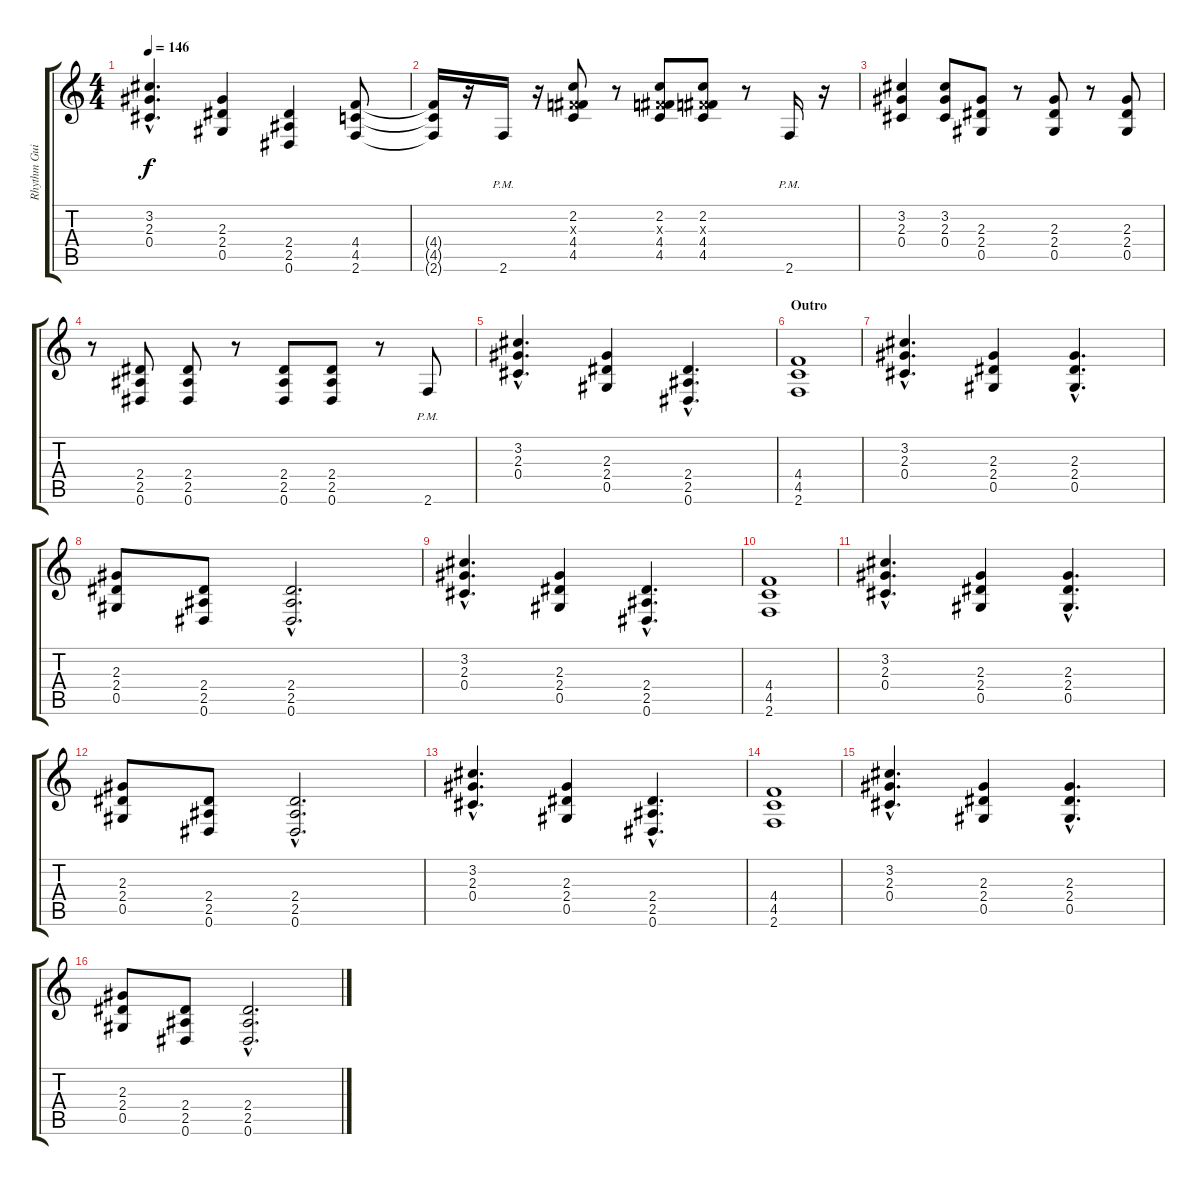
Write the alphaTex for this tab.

\track ("Rhythm Guitar" "Rhythm Gui") {instrument distortionguitar}
\staff {score tabs}
\tuning (Eb4 Bb3 Gb3 Db3 Ab2 Eb2) {hide}
\ts (4 4)
\tempo 146
\clef g2
\ks c
(3.2{hac} 2.3{hac} 0.4{hac}).4{d dy f} (2.3 2.4 0.5).4 (2.4 2.5 0.6).4 (4.4 4.5 2.6).8 |
(4.4{t} 4.5{t} 2.6{t}).16 r.16 2.6{pm}.16 r.16 (2.2 0.3{x} 4.4 4.5).8 r.8 (2.2 0.3{x} 4.4 4.5).8 (2.2 0.3{x} 4.4 4.5).8 r.8 2.6{pm}.16 r.16 |
(3.2 2.3 0.4).4 (3.2 2.3 0.4).8 (2.3 2.4 0.5).8 r.8 (2.3 2.4 0.5).8 r.8 (2.3 2.4 0.5).8 |
r.8 (2.4 2.5 0.6).8 (2.4 2.5 0.6).8 r.8 (2.4 2.5 0.6).8 (2.4 2.5 0.6).8 r.8 2.6{pm}.8 |
(3.2{hac} 2.3{hac} 0.4{hac}).4{d} (2.3 2.4 0.5).4 (2.4{hac} 2.5{hac} 0.6{hac}).4{d} |
\section ("" "Outro")
(4.4 4.5 2.6).1 |
(3.2{hac} 2.3{hac} 0.4{hac}).4{d} (2.3 2.4 0.5).4 (2.3{hac} 2.4{hac} 0.5{hac}).4{d} |
(2.3 2.4 0.5).8 (2.4 2.5 0.6).8 (2.4{hac} 2.5{hac} 0.6{hac}).2{d} |
(3.2{hac} 2.3{hac} 0.4{hac}).4{d} (2.3 2.4 0.5).4 (2.4{hac} 2.5{hac} 0.6{hac}).4{d} |
(4.4 4.5 2.6).1 |
(3.2{hac} 2.3{hac} 0.4{hac}).4{d} (2.3 2.4 0.5).4 (2.3{hac} 2.4{hac} 0.5{hac}).4{d} |
(2.3 2.4 0.5).8 (2.4 2.5 0.6).8 (2.4{hac} 2.5{hac} 0.6{hac}).2{d} |
(3.2{hac} 2.3{hac} 0.4{hac}).4{d} (2.3 2.4 0.5).4 (2.4{hac} 2.5{hac} 0.6{hac}).4{d} |
(4.4 4.5 2.6).1 |
(3.2{hac} 2.3{hac} 0.4{hac}).4{d} (2.3 2.4 0.5).4 (2.3{hac} 2.4{hac} 0.5{hac}).4{d} |
(2.3 2.4 0.5).8 (2.4 2.5 0.6).8 (2.4{hac} 2.5{hac} 0.6{hac}).2{d}
